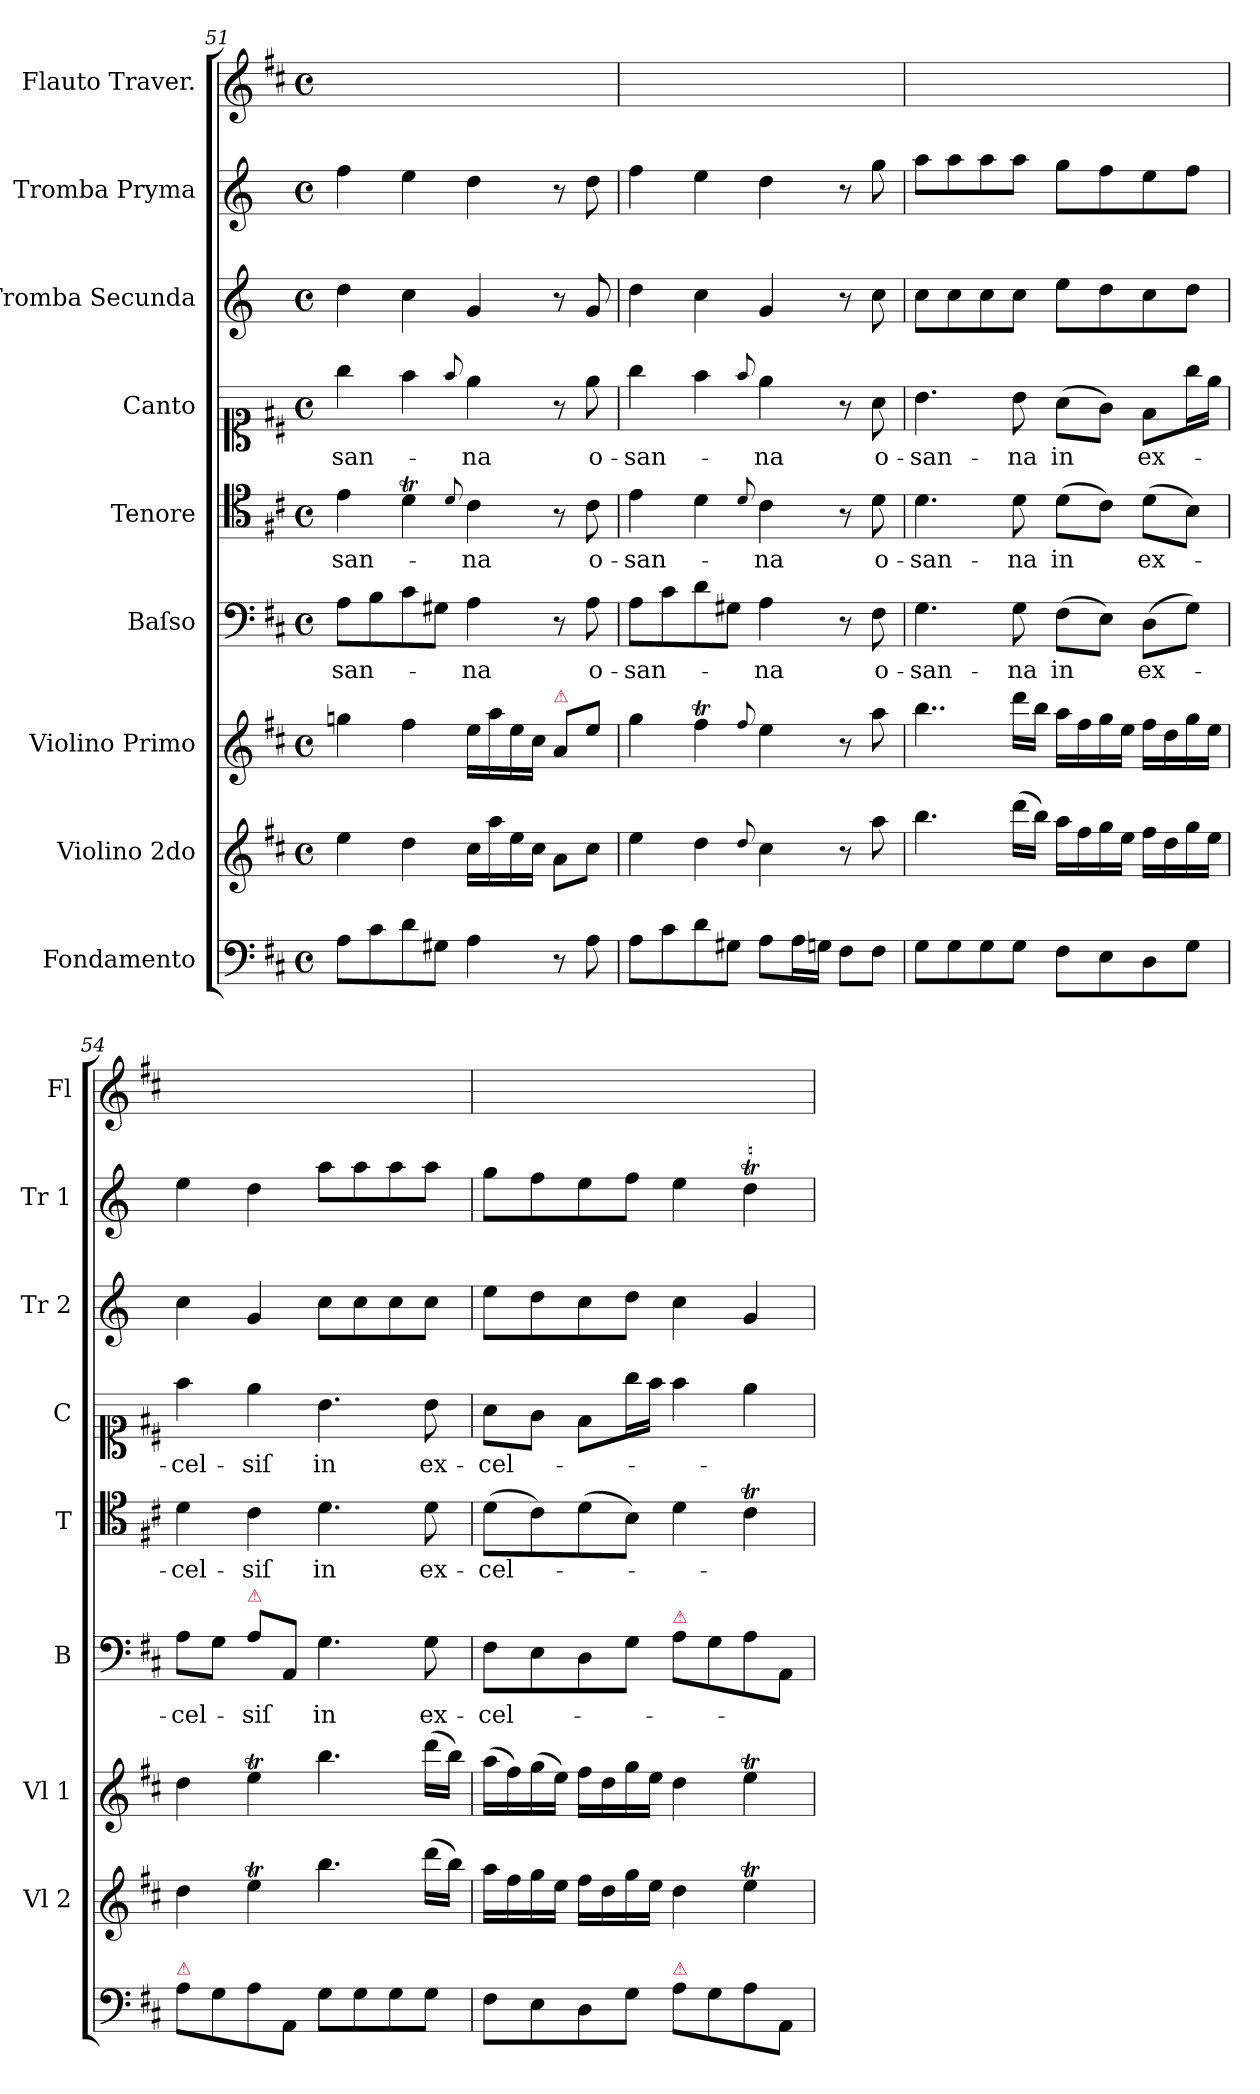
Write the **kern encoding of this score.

**kern	**kern	**kern	**kern	**text	**kern	**text	**kern	**text	**kern	**kern	**kern
*part9	*part8	*part7	*part6	*part6	*part5	*part5	*part4	*part4	*part3	*part2	*part1
*staff9	*staff8	*staff7	*staff6	*staff6	*staff5	*staff5	*staff4	*staff4	*staff3	*staff2	*staff1
*I"Fondamento	*I"Violino 2do	*I"Violino Primo	*I"Baſso	*	*I"Tenore	*	*I"Canto	*	*I"Tromba Secunda	*I"Tromba Pryma	*I"Flauto Traver.
*	*I'Vl 2	*I'Vl 1	*I'B	*	*I'T	*	*I'C	*	*I'Tr 2	*I'Tr 1	*I'Fl
*clefF4	*clefG2	*clefG2	*clefF4	*	*clefC4	*	*clefC1	*	*clefG2	*clefG2	*clefG2
*	*	*	*	*	*	*	*	*	*ITrd-1c-2	*ITrd-1c-2	*
*k[f#c#]	*k[f#c#]	*k[f#c#]	*k[f#c#]	*	*k[f#c#]	*	*k[f#c#]	*	*k[f#c#]	*k[f#c#]	*k[f#c#]
*M4/4	*M4/4	*M4/4	*M4/4	*	*M4/4	*	*M4/4	*	*M4/4	*M4/4	*M4/4
*met(c)	*met(c)	*met(c)	*met(c)	*	*met(c)	*	*met(c)	*	*met(c)	*met(c)	*met(c)
=51	=51	=51	=51	=51	=51	=51	=51	=51	=51	=51	=51
8A\L	4ee\	4ggn\	8A\L	-san-	4e\	-san-	4gg\	-san-	4ee\	4gg\	1ryy
8c#\	.	.	8B\	.	.	.	.	.	.	.	.
8d\	4dd\	4ff#\	8c#\	.	4dT\	.	4ff#\	.	4dd\	4ff#\	.
8G#X\J	.	.	8G#X\J	.	.	.	.	.	.	.	.
.	.	.	.	.	8qqd/	.	8qqff#/	.	.	.	.
4A\	16cc#\LL	16ee\LL	4A\	-na	4c#\	-na	4ee\	-na	4a/	4ee\	.
.	16aa\	16aa\	.	.	.	.	.	.	.	.	.
.	16ee\	16ee\	.	.	.	.	.	.	.	.	.
.	16cc#\JJ	16cc#\JJ	.	.	.	.	.	.	.	.	.
!	!	!LO:TX:a:color=crimson:t=⚠	!	!	!	!	!	!	!	!	!
8r	8a\L	8a/L	8r	.	8r	.	8r	.	8r	8r	.
8A\	8cc#\J	8ee\J	8A\	o-	8c#\	o-	8ee\	o-	8a/	8ee\	.
=52	=52	=52	=52	=52	=52	=52	=52	=52	=52	=52	=52
8A\L	4ee\	4gg\	8A\L	-san-	4e\	-san-	4gg\	-san-	4ee\	4gg\	1ryy
8c#\	.	.	8c#\	.	.	.	.	.	.	.	.
8d\	4dd\	4ff#t\	8d\	.	4d\	.	4ff#\	.	4dd\	4ff#\	.
8G#X\J	.	.	8G#X\J	.	.	.	.	.	.	.	.
.	8qqdd/	8qqff#/	.	.	8qqd/	.	8qqff#/	.	.	.	.
8A\L	4cc#\	4ee\	4A\	-na	4c#\	-na	4ee\	-na	4a/	4ee\	.
16A\L	.	.	.	.	.	.	.	.	.	.	.
16Gn\JJ	.	.	.	.	.	.	.	.	.	.	.
8F#\L	8r	8r	8r	.	8r	.	8r	.	8r	8r	.
8F#\J	8aa\	8aa\	8F#\	o-	8d\	o-	8a\	o-	8dd\	8aa\	.
=53	=53	=53	=53	=53	=53	=53	=53	=53	=53	=53	=53
!	!	!LO:N:vis=4..	!	!	!	!	!	!	!	!	!
8G\L	4.bb\	4.bb\	4.G\	-san-	4.d\	-san-	4.b\	-san-	8dd\L	8bb\L	1ryy
8G\	.	.	.	.	.	.	.	.	8dd\	8bb\	.
8G\	.	.	.	.	.	.	.	.	8dd\	8bb\	.
8G\J	(16ddd\LL	16ddd\LL	8G\	-na	8d\	-na	8b\	-na	8dd\J	8bb\J	.
.	16bb\JJ)	16bb\JJ	.	.	.	.	.	.	.	.	.
8F#\L	16aa\LL	16aa\LL	(8F#\L	in	(8d\L	in	(8a\L	in	8ff#\L	8aa\L	.
.	16ff#\	16ff#\	.	.	.	.	.	.	.	.	.
8E\	16gg\	16gg\	8E\J)	.	8c#\J)	.	8g\J)	.	8ee\	8gg\	.
.	16ee\JJ	16ee\JJ	.	.	.	.	.	.	.	.	.
8D\	16ff#\LL	16ff#\LL	(8D\L	ex-	(8d\L	ex-	8f#\L	ex-	8dd\	8ff#\	.
.	16dd\	16dd\	.	.	.	.	.	.	.	.	.
8G\J	16gg\	16gg\	8G\J)	.	8B\J)	.	16gg\L	.	8ee\J	8gg\J	.
.	16ee\JJ	16ee\JJ	.	.	.	.	16ee\JJ	.	.	.	.
=54	=54	=54	=54	=54	=54	=54	=54	=54	=54	=54	=54
!LO:TX:a:color=crimson:t=⚠	!	!	!	!	!	!	!	!	!	!	!
8A\L	4dd\	4dd\	8A\L	-cel-	4d\	-cel-	4ff#\	-cel-	4dd\	4ff#\	1ryy
8G\	.	.	8G\J	.	.	.	.	.	.	.	.
!	!	!	!LO:TX:a:color=crimson:t=⚠	!	!	!	!	!	!	!	!
8A\	4eeT\	4eeT\	8A\L	-siſ	4c#\	-siſ	4ee\	-siſ	4a/	4ee\	.
8AA/J	.	.	8AA/J	.	.	.	.	.	.	.	.
8G\L	4.bb\	4.bb\	4.G\	in	4.d\	in	4.b\	in	8dd\L	8bb\L	.
8G\	.	.	.	.	.	.	.	.	8dd\	8bb\	.
8G\	.	.	.	.	.	.	.	.	8dd\	8bb\	.
8G\J	(16ddd\LL	(16ddd\LL	8G\	ex-	8d\	ex-	8b\	ex-	8dd\J	8bb\J	.
.	16bb\JJ)	16bb\JJ)	.	.	.	.	.	.	.	.	.
=55	=55	=55	=55	=55	=55	=55	=55	=55	=55	=55	=55
8F#\L	16aa\LL	(16aa\LL	8F#\L	-cel-	(8d\L	-cel-	8a\L	-cel-	8ff#\L	8aa\L	1ryy
.	16ff#\	16ff#\)	.	.	.	.	.	.	.	.	.
8E\	16gg\	(16gg\	8E\	.	8c#\)	.	8g\J	.	8ee\	8gg\	.
.	16ee\JJ	16ee\JJ)	.	.	.	.	.	.	.	.	.
8D\	16ff#\LL	16ff#\LL	8D\	.	(8d\	.	8f#\L	.	8dd\	8ff#\	.
.	16dd\	16dd\	.	.	.	.	.	.	.	.	.
8G\J	16gg\	16gg\	8G\J	.	8B\J)	.	16gg\L	.	8ee\J	8gg\J	.
.	16ee\JJ	16ee\JJ	.	.	.	.	16ff#\JJ	.	.	.	.
!	!	!	!LO:TX:a:color=crimson:t=⚠	!	!	!	!	!	!	!	!
!LO:TX:a:color=crimson:t=⚠	!	!	!	!	!	!	!	!	!	!	!
8A\L	4dd\	4dd\	8A\L	.	4d\	.	4ff#\	.	4dd\	4ff#\	.
8G\	.	.	8G\	.	.	.	.	.	.	.	.
8A\	4eeT\	4eeT\	8A\	.	4c#t\	.	4ee\	.	4a/	4eet\	.
8AA/J	.	.	8AA\J	.	.	.	.	.	.	.	.
=	=	=	=	=	=	=	=	=	=	=	=
*-	*-	*-	*-	*-	*-	*-	*-	*-	*-	*-	*-
